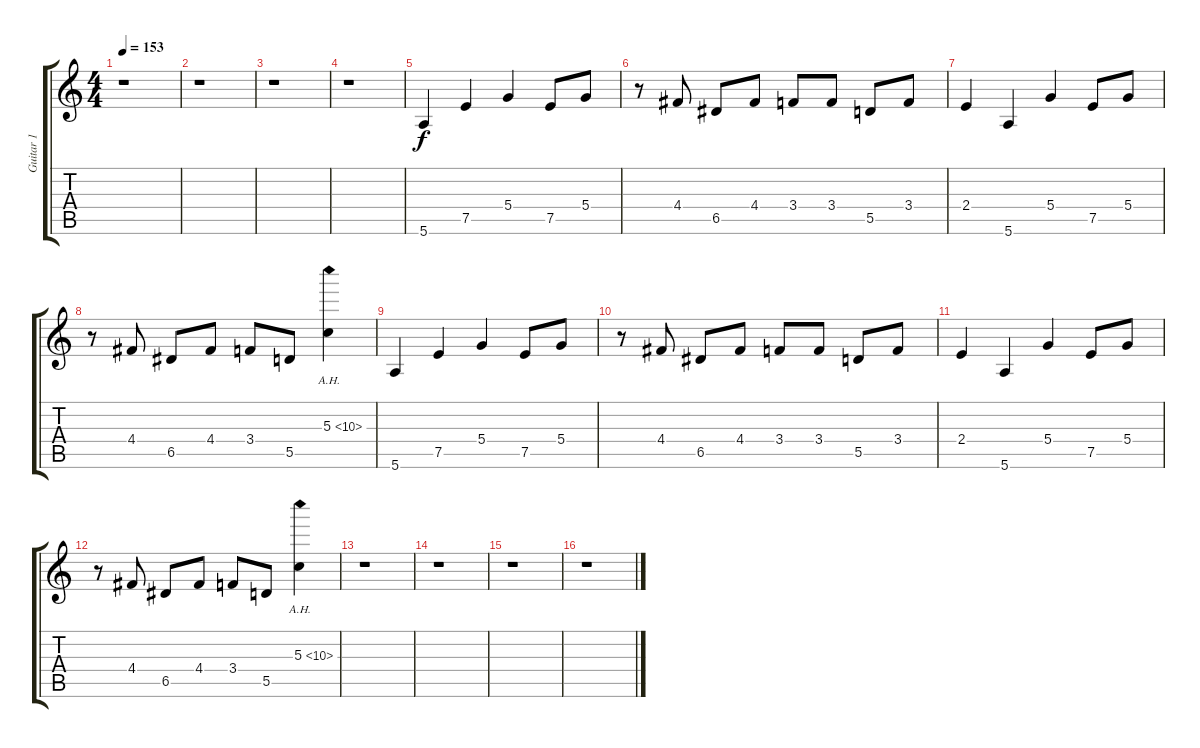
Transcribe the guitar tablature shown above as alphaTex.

\track ("Guitar 1" "Guitar 1") {instrument distortionguitar}
\staff {score tabs}
\tuning (E4 B3 G3 D3 A2 E2) {hide}
\ts (4 4)
\tempo 153
\clef g2
\ks c
r.1{dy f instrument distortionguitar} |
r.1 |
r.1 |
r.1 |
5.6.4 7.5.4 5.4.4 7.5.8 5.4.8 |
r.8 4.4.8 6.5.8 4.4.8 3.4.8 3.4.8 5.5.8 3.4.8 |
2.4.4 5.6.4 5.4.4 7.5.8 5.4.8 |
r.8 4.4.8 6.5.8 4.4.8 3.4.8 5.5.8 5.3{ah 5}.4 |
5.6.4 7.5.4 5.4.4 7.5.8 5.4.8 |
r.8 4.4.8 6.5.8 4.4.8 3.4.8 3.4.8 5.5.8 3.4.8 |
2.4.4 5.6.4 5.4.4 7.5.8 5.4.8 |
r.8 4.4.8 6.5.8 4.4.8 3.4.8 5.5.8 5.3{ah 5}.4 |
r.1 |
r.1 |
r.1 |
r.1
